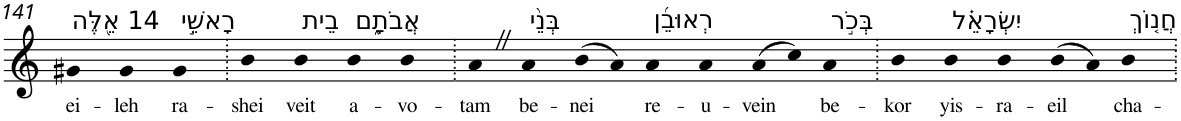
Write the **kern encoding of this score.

**kern	**text
*part1	*part1
*staff1	*staff1
*I"Piano	*
*I'Pno	*
!!LO:PB:g=z
*clefG2	*
*k[]	*
=141	=141
!LO:TX:a:t=14 אֵ֖לֶּה	!
!	!LO:LY:b
4g#X	ei-
!	!LO:LY:b
4g#	-leh
!LO:TX:a:t=רָאשֵׁ֣י	!
!	!LO:LY:b
4g#	ra-
=142.	=142.
!	!LO:LY:b
4b	-shei
!LO:TX:a:t=בֵית	!
!	!LO:LY:b
4b	veit
!LO:TX:a:t=אֲבֹתָ֑ם	!
!	!LO:LY:b
4b	a-
!	!LO:LY:b
4b	-vo-
=143.	=143.
!	!LO:LY:b
4aZ	-tam
!LO:TX:a:t=בְּנֵ֨י	!
!	!LO:LY:b
4a	be-
!	!LO:LY:b
(>8b	-nei
8a)	.
!LO:TX:a:t=רְאוּבֵ֜ן	!
!	!LO:LY:b
4a	re-
!	!LO:LY:b
4a	-u-
!	!LO:LY:b
(>8a	-vein
8cc)	.
!LO:TX:a:t=בְּכֹ֣ר	!
!	!LO:LY:b
4a	be-
=144.	=144.
!	!LO:LY:b
4b	-kor
!LO:TX:a:t=יִשְׂרָאֵ֗ל	!
!	!LO:LY:b
4b	yis-
!	!LO:LY:b
4b	-ra-
!	!LO:LY:b
(>8b	-eil
8a)	.
!LO:TX:a:t=חֲנ֤וֹךְ	!
!	!LO:LY:b
4b	cha-
=.	=.
*-	*-
